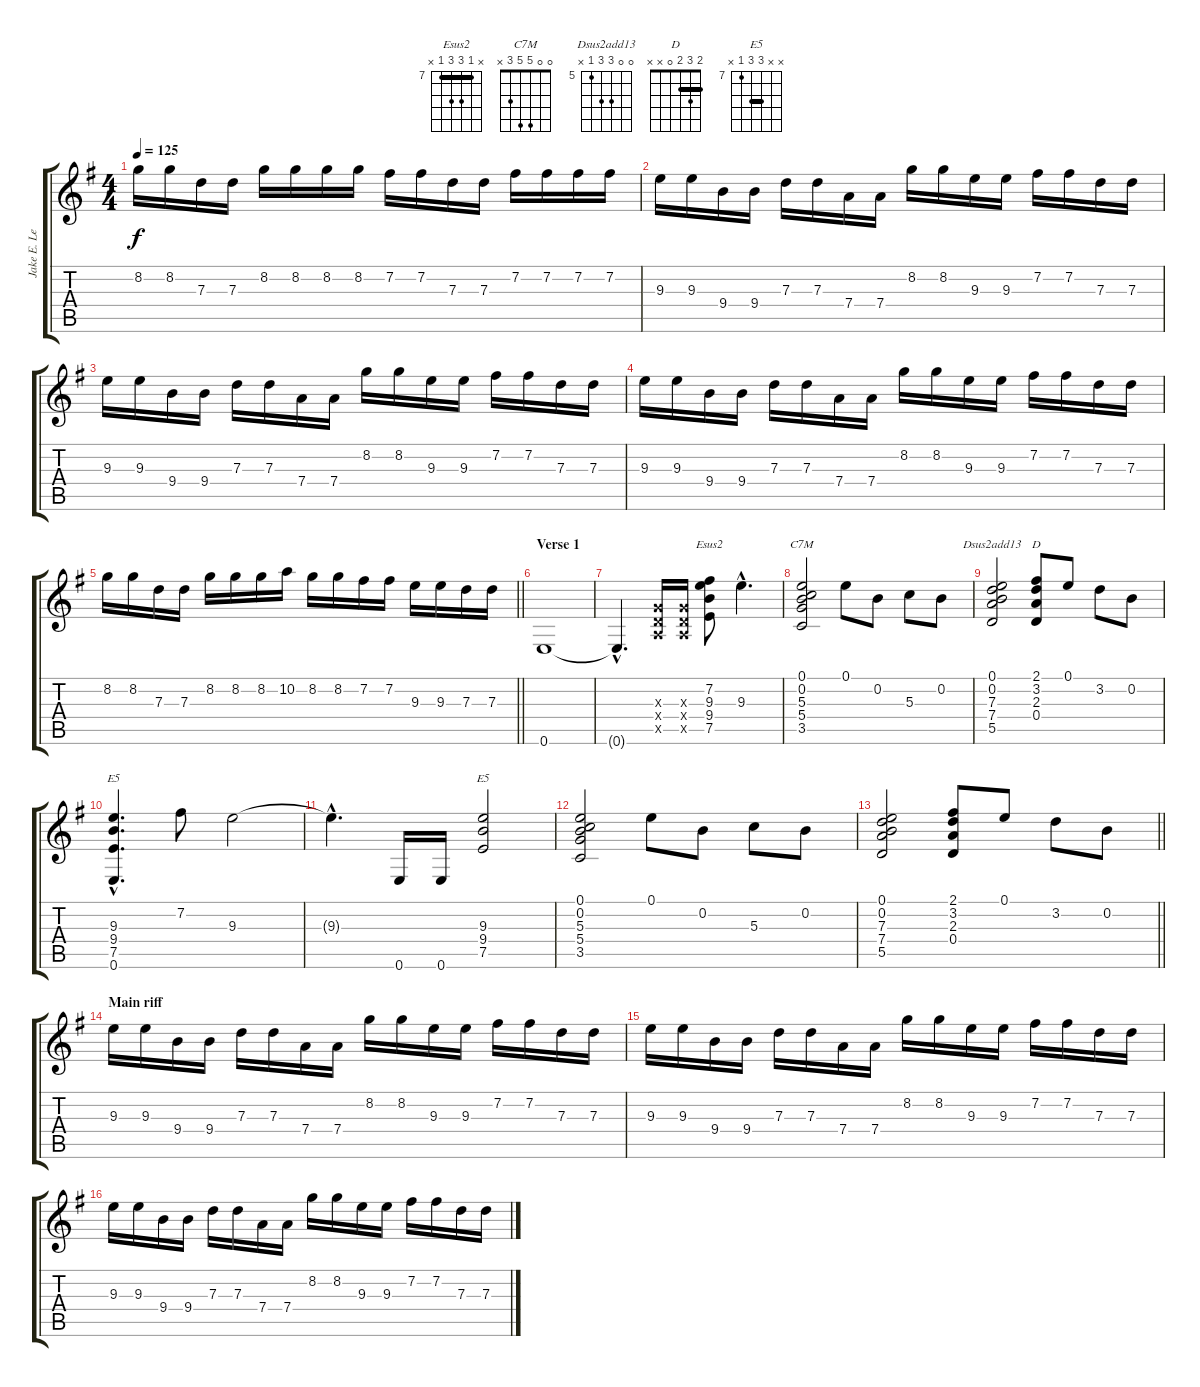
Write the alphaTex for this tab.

\track ("Jake E. Lee " "Jake E. Le") {instrument overdrivenguitar}
\staff {score tabs}
\tuning (E4 B3 G3 D3 A2 E2) {hide}
\chord ("Esus2" x 7 9 9 7 x) {firstfret 7 barre 7}
\chord ("C7M" 0 0 5 5 3 x)
\chord ("Dsus2add13" 0 0 7 7 5 x) {firstfret 5}
\chord ("D" 2 3 2 0 x x) {barre 2}
\chord ("E5" x x 9 9 7 0) {firstfret 7 barre 9}
\chord ("E5" x x 9 9 7 x) {firstfret 7 barre 9}
\ts (4 4)
\tempo 125
\clef g2
\ks eminor
8.2.16{dy f} 8.2.16 7.3.16 7.3.16 8.2.16 8.2.16 8.2.16 8.2.16 7.2.16 7.2.16 7.3.16 7.3.16 7.2.16 7.2.16 7.2.16 7.2.16 |
9.3.16 9.3.16 9.4.16 9.4.16 7.3.16 7.3.16 7.4.16 7.4.16 8.2.16 8.2.16 9.3.16 9.3.16 7.2.16 7.2.16 7.3.16 7.3.16 |
9.3.16 9.3.16 9.4.16 9.4.16 7.3.16 7.3.16 7.4.16 7.4.16 8.2.16 8.2.16 9.3.16 9.3.16 7.2.16 7.2.16 7.3.16 7.3.16 |
9.3.16 9.3.16 9.4.16 9.4.16 7.3.16 7.3.16 7.4.16 7.4.16 8.2.16 8.2.16 9.3.16 9.3.16 7.2.16 7.2.16 7.3.16 7.3.16 |
\barLineRight lightlight
8.2.16 8.2.16 7.3.16 7.3.16 8.2.16 8.2.16 8.2.16 10.2.16 8.2.16 8.2.16 7.2.16 7.2.16 9.3.16 9.3.16 7.3.16 7.3.16 |
\section ("" "Verse 1")
0.6.1 |
0.6{hac t}.4{d} (0.3{x} 0.4{x} 0.5{x}).16 (0.3{x} 0.4{x} 0.5{x}).16 (7.2 9.3 9.4 7.5).8{ch "Esus2"} 9.3{hac}.4{d} |
(0.1 0.2 5.3 5.4 3.5).2{ch "C7M"} 0.1.8 0.2.8 5.3.8 0.2.8 |
(0.1 0.2 7.3 7.4 5.5).2{ch "Dsus2add13"} (2.1 3.2 2.3 0.4).8{ch "D"} 0.1.8 3.2.8 0.2.8 |
(9.3{hac} 9.4{hac} 7.5{hac} 0.6{hac}).4{d ch "E5"} 7.2.8 9.3.2 |
9.3{hac t}.4{d} 0.6.16 0.6.16 (9.3 9.4 7.5).2{ch "E5"} |
(0.1 0.2 5.3 5.4 3.5).2 0.1.8 0.2.8 5.3.8 0.2.8 |
\barLineRight lightlight
(0.1 0.2 7.3 7.4 5.5).2 (2.1 3.2 2.3 0.4).8 0.1.8 3.2.8 0.2.8 |
\section ("" "Main riff")
9.3.16 9.3.16 9.4.16 9.4.16 7.3.16 7.3.16 7.4.16 7.4.16 8.2.16 8.2.16 9.3.16 9.3.16 7.2.16 7.2.16 7.3.16 7.3.16 |
9.3.16 9.3.16 9.4.16 9.4.16 7.3.16 7.3.16 7.4.16 7.4.16 8.2.16 8.2.16 9.3.16 9.3.16 7.2.16 7.2.16 7.3.16 7.3.16 |
9.3.16 9.3.16 9.4.16 9.4.16 7.3.16 7.3.16 7.4.16 7.4.16 8.2.16 8.2.16 9.3.16 9.3.16 7.2.16 7.2.16 7.3.16 7.3.16
